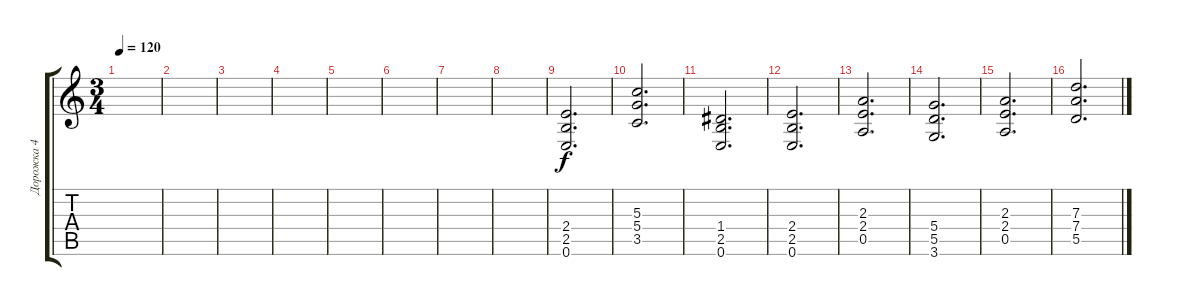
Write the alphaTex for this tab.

\track ("Дорожка 4" "Дорожка 4") {instrument overdrivenguitar}
\staff {score tabs}
\tuning (E4 B3 G3 D3 A2 E2) {hide}
\ts (3 4)
\tempo 120
\clef g2
\ks c
|
|
|
|
|
|
|
|
(2.4 2.5 0.6).2{d} |
(5.3 5.4 3.5).2{d} |
(1.4 2.5 0.6).2{d} |
(2.4 2.5 0.6).2{d} |
(2.3 2.4 0.5).2{d} |
(5.4 5.5 3.6).2{d} |
(2.3 2.4 0.5).2{d} |
(7.3 7.4 5.5).2{d}
